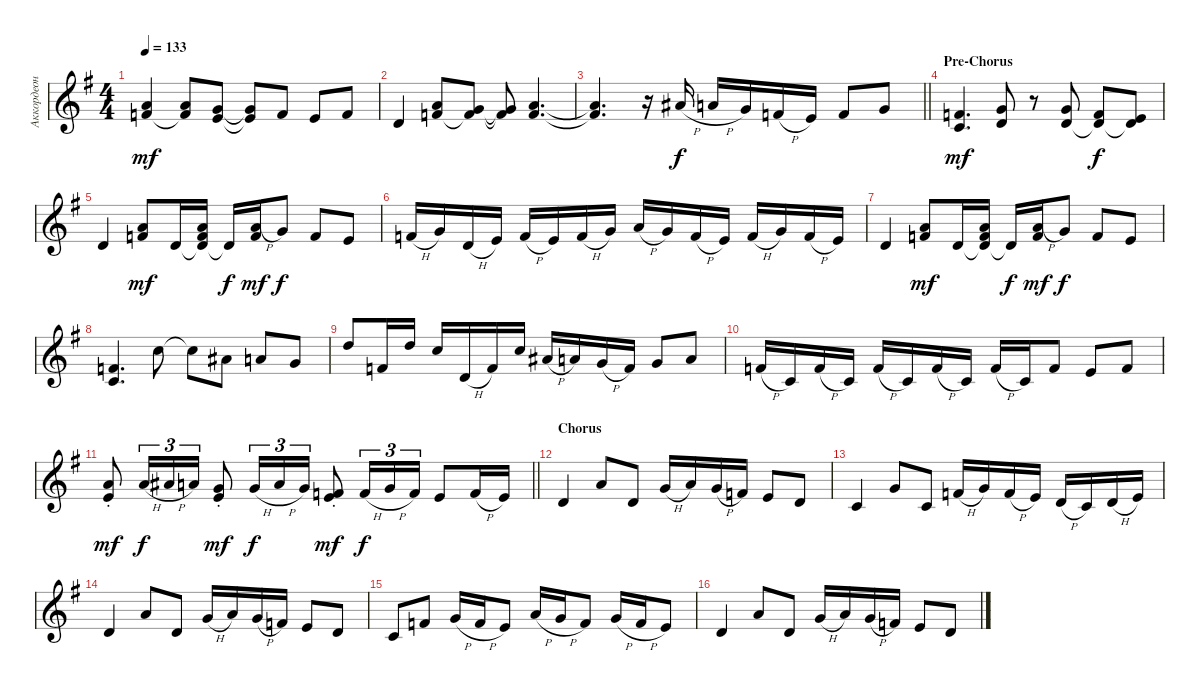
\track ("Аккордеон" "Аккордеон") {instrument accordion}
\staff {score}
\tuning (E4 B3 G3 D3 A2 D2) {hide}
\ts (4 4)
\tempo 133
\clef g2
\ks eminor
(5.1{t} 6.2{t}).4{dy mf} (5.1 6.2{t}).8 (3.1 5.2).8 (3.1{t} 5.2{t}).8 6.2.8 5.2.8 6.2.8 |
3.2.4 (5.1 6.2).8 (3.1 6.2{t}).8 (3.1{t} 6.2{t}).8 (5.1 6.2).4{d} |
\barLineRight lightlight
(5.1{t} 6.2{t}).4{d} r.16 6.1{h}.16{dy f} 5.1{h}.16 3.1.16 1.1{h}.16 0.1.16 1.1.8 3.1.8 |
\section ("" "Pre-Chorus")
(1.1 1.2).4{d dy mf} (3.1 3.2).8 r.8 (3.1 3.2).8 (1.1 3.2{t}).8{dy f} (0.1 3.2{t}).8 |
7.3.4 (5.1 6.2).8{dy mf} 7.3.16 (5.1 6.2 7.3{t}).16 7.3{t}.16{dy f} (5.1{h} 6.2).16{dy mf} 3.1.8{dy f} 6.2.8 5.2.8 |
1.1{h}.16 3.1.16 3.2{h}.16 5.2.16 1.1{h}.16 0.1.16 1.1{h}.16 3.1.16 5.1{h}.16 3.1.16 1.1{h}.16 0.1.16 1.1{h}.16 3.1.16 1.1{h}.16 0.1.16 |
7.3.4 (5.1 6.2).8{dy mf} 7.3.16 (5.1 6.2 7.3{t}).16 7.3{t}.16{dy f} (5.1{h} 6.2).16{dy mf} 3.1.8{dy f} 6.2.8 5.2.8 |
(1.1 1.2).4{d} 8.1.8 8.1{t}.8 6.1.8 5.1.8 3.1.8 |
10.1.8 6.2.16 10.1.16 8.1.16 3.2{h}.16 6.2.16 8.1.16 6.1{h}.16 5.1.16 3.1{h}.16 1.1.16 3.1.8 5.1.8 |
6.2{h}.16 1.2.16 6.2{h}.16 1.2.16 6.2{h}.16 1.2.16 6.2{h}.16 1.2.16 6.2{h}.16 1.2.16 6.2.8 5.2.8 6.2.8 |
\barLineRight lightlight
(5.1{st} 5.2{st}).8{dy mf} 5.1{h}.16{tu (3 2) dy f} 6.1{h}.16{tu (3 2)} 5.1.16{tu (3 2)} (3.1{st} 5.2{st}).8{dy mf} 3.1{h}.16{tu (3 2) dy f} 5.1{h}.16{tu (3 2)} 3.1.16{tu (3 2)} (1.1{st} 5.2{st}).8{dy mf} 1.1{h}.16{tu (3 2) dy f} 3.1{h}.16{tu (3 2)} 1.1.16{tu (3 2)} 5.2.8 6.2{h}.16 5.2.16 |
\section ("" "Chorus")
3.2.4 5.1.8 3.2.8 3.1{h}.16 5.1.16 3.1{h}.16 1.1.16 5.2.8 3.2.8 |
1.2.4 3.1.8 1.2.8 1.1{h}.16 3.1.16 1.1{h}.16 0.1.16 3.2{h}.16 1.2.16 3.2{h}.16 5.2.16 |
3.2.4 5.1.8 3.2.8 3.1{h}.16 5.1.16 3.1{h}.16 1.1.16 5.2.8 3.2.8 |
1.2.8 1.1.8 3.1{h}.16 1.1{h}.16 0.1.8 5.1{h}.16 3.1{h}.16 1.1.8 3.1{h}.16 1.1{h}.16 0.1.8 |
3.2.4 5.1.8 3.2.8 3.1{h}.16 5.1.16 3.1{h}.16 1.1.16 5.2.8 3.2.8
